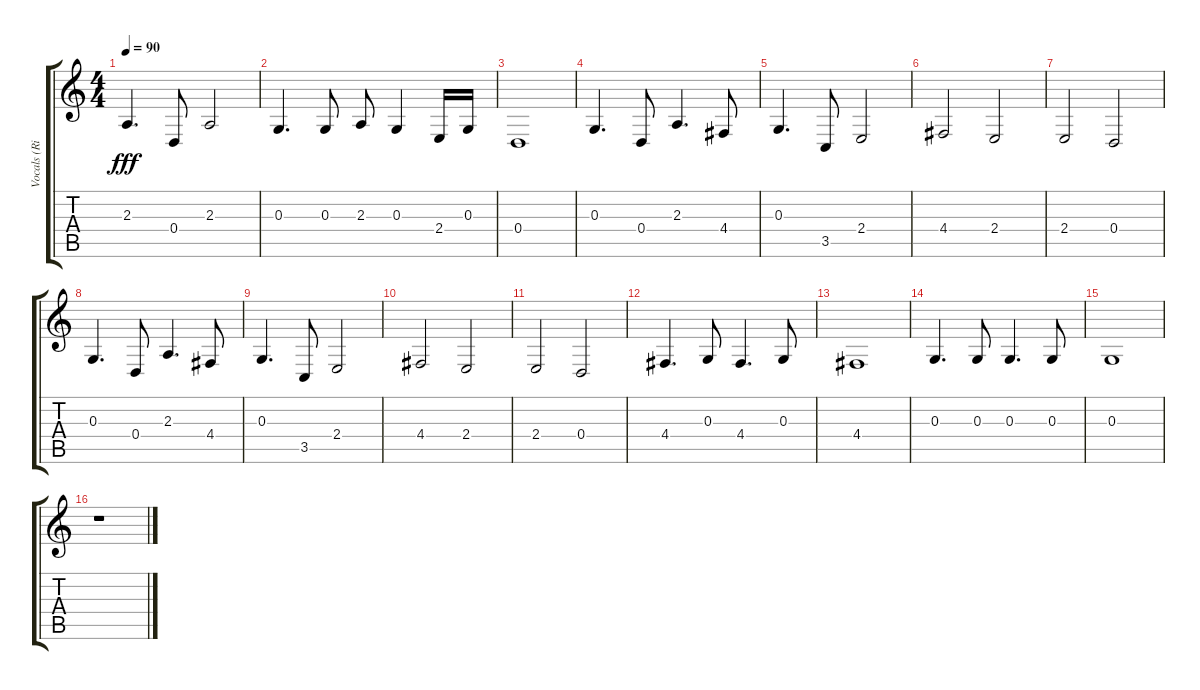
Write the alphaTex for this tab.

\track ("Vocals (Ringo Starr)" "Vocals (Ri") {instrument choiraahs}
\staff {score tabs}
\tuning (E4 B3 G3 D3 A2 E2) {hide}
\ts (4 4)
\tempo 90
\clef g2
\ks c
2.3.4{d dy fff} 0.4.8 2.3.2 |
0.3.4{d} 0.3.8 2.3.8 0.3.4 2.4.16 0.3.16 |
0.4.1 |
0.3.4{d} 0.4.8 2.3.4{d} 4.4.8 |
0.3.4{d} 3.5.8 2.4.2 |
4.4.2 2.4.2 |
2.4.2 0.4.2 |
0.3.4{d} 0.4.8 2.3.4{d} 4.4.8 |
0.3.4{d} 3.5.8 2.4.2 |
4.4.2 2.4.2 |
2.4.2 0.4.2 |
4.4.4{d} 0.3.8 4.4.4{d} 0.3.8 |
4.4.1 |
0.3.4{d} 0.3.8 0.3.4{d} 0.3.8 |
0.3.1 |
r.1
